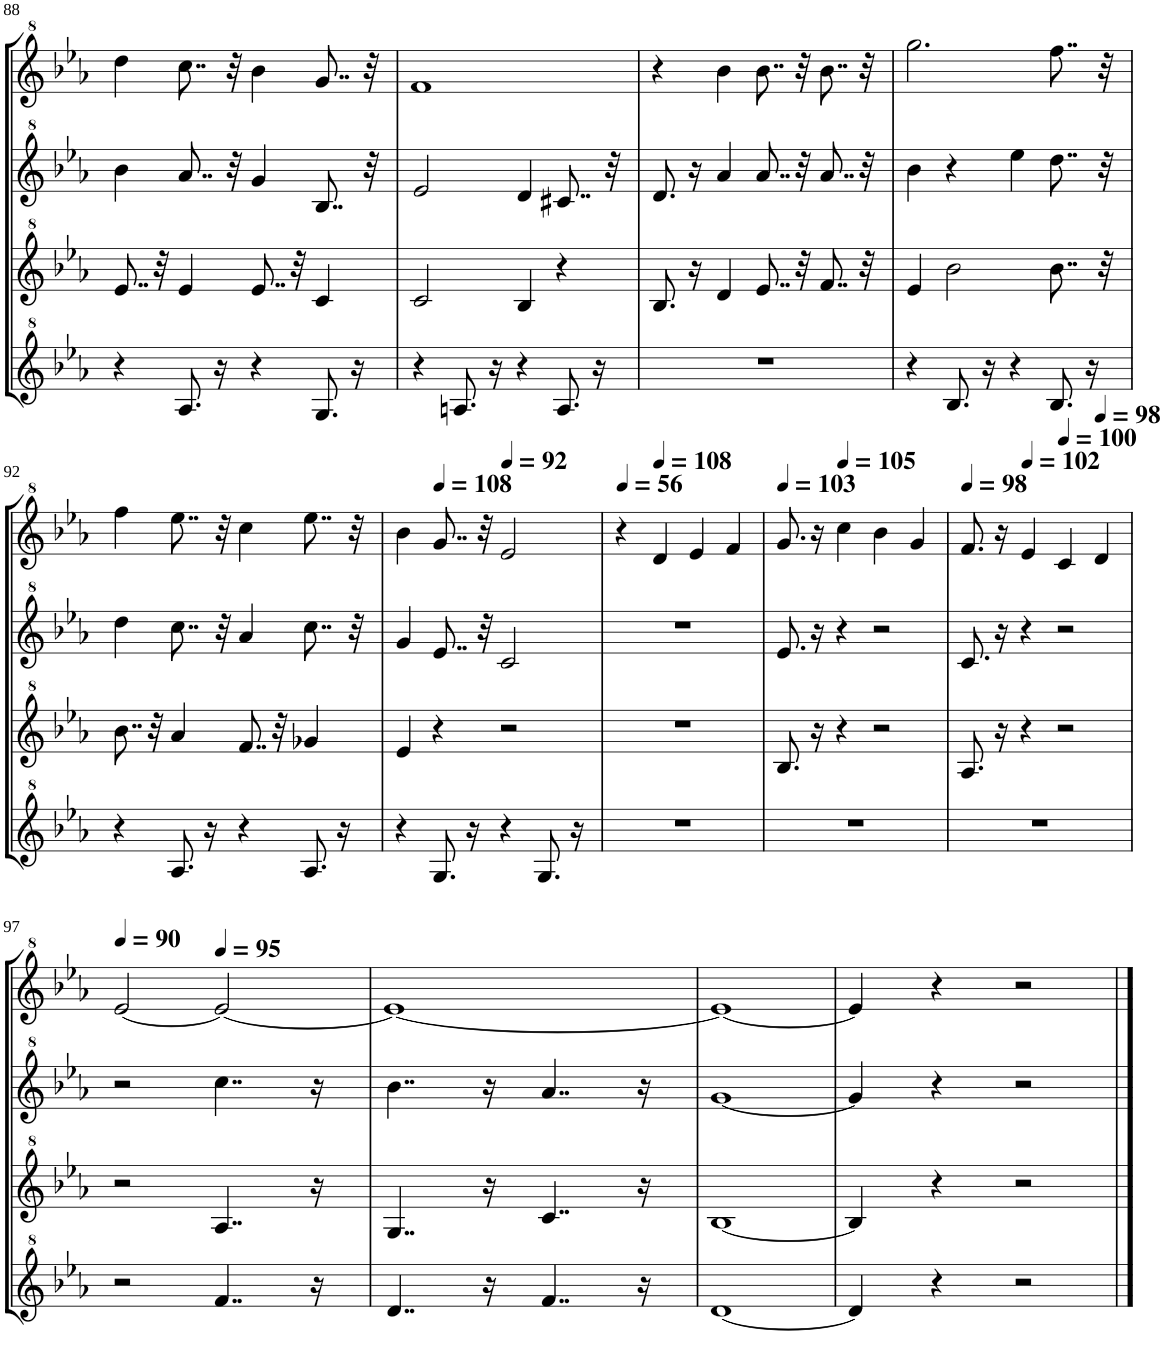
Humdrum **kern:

**kern	**kern	**kern	**kern
*part1	*part1	*part1	*part1
*staff4	*staff3	*staff2	*staff1
*I"Model III	*	*	*
!!LO:PB:g=z
*clefG^2	*clefG^2	*clefG^2	*clefG^2
*k[b-e-a-]	*k[b-e-a-]	*k[b-e-a-]	*k[b-e-a-]
*M4/4	*M4/4	*M4/4	*M4/4
*met(c)	*met(c)	*met(c)	*met(c)
=88	=88	=88	=88
4r	8..ee-/	4bb-\	4ddd\
.	32r	.	.
8.a-/	4ee-/	8..aa-/	8..ccc\
16r	.	.	.
.	.	32r	32r
4r	8..ee-/	4gg/	4bb-\
.	32r	.	.
8.g/	4cc/	8..b-/	8..gg/
16r	.	.	.
.	.	32r	32r
=89	=89	=89	=89
4r	2cc/	2ee-/	1ff
8.an/	.	.	.
16r	.	.	.
4r	4b-/	4dd/	.
8.a/	4r	8..cc#X/	.
16r	.	.	.
.	.	32r	.
=90	=90	=90	=90
1r	8.b-/	8.dd/	4r
.	16r	16r	.
.	4dd/	4aa-/	4bb-\
.	8..ee-/	8..aa-/	8..bb-\
.	32r	32r	32r
.	8..ff/	8..aa-/	8..bb-\
.	32r	32r	32r
=91	=91	=91	=91
4r	4ee-/	4bb-\	2.ggg\
8.b-/	2bb-\	4r	.
16r	.	.	.
4r	.	4eee-\	.
8.b-/	8..bb-\	8..ddd\	8..fff\
16r	.	.	.
.	32r	32r	32r
!!LO:LB:g=z
=92	=92	=92	=92
4r	8..bb-\	4ddd\	4fff\
.	32r	.	.
8.a-/	4aa-/	8..ccc\	8..eee-\
16r	.	.	.
.	.	32r	32r
4r	8..ff/	4aa-/	4ccc\
.	32r	.	.
8.a-/	4gg-X/	8..ccc\	8..eee-\
16r	.	.	.
.	.	32r	32r
=93	=93	=93	=93
4r	4ee-/	4gg/	4bb-\
*	*	*	*MM108
8.g/	4r	8..ee-/	8..gg/
16r	.	.	.
.	.	32r	32r
*	*	*	*MM92
4r	2r	2cc/	2ee-/
8.g/	.	.	.
16r	.	.	.
=94	=94	=94	=94
*	*	*	*MM56
1r	1r	1r	4r
*	*	*	*MM108
.	.	.	4dd/
.	.	.	4ee-/
.	.	.	4ff/
=95	=95	=95	=95
*	*	*	*MM103
1r	8.b-/	8.ee-/	8.gg/
.	16r	16r	16r
*	*	*	*MM105
.	4r	4r	4ccc\
.	2r	2r	4bb-\
.	.	.	4gg/
=96	=96	=96	=96
*	*	*	*MM98
1r	8.a-/	8.cc/	8.ff/
.	16r	16r	16r
*	*	*	*MM102
.	4r	4r	4ee-/
*	*	*	*MM100
.	2r	2r	4cc/
*	*	*	*MM98
.	.	.	4dd/
!!LO:LB:g=z
=97	=97	=97	=97
*	*	*	*MM90
2r	2r	2r	[2ee-/
*	*	*	*MM95
4..ff/	4..a-/	4..ccc\	2ee-/_
16r	16r	16r	.
=98	=98	=98	=98
4..dd/	4..g/	4..bb-\	1ee-_
16r	16r	16r	.
4..ff/	4..cc/	4..aa-/	.
16r	16r	16r	.
=99	=99	=99	=99
[1dd	[1b-	[1gg	1ee-_
=100	=100	=100	=100
4dd/]	4b-/]	4gg/]	4ee-/]
4r	4r	4r	4r
2r	2r	2r	2r
==	==	==	==
*-	*-	*-	*-
